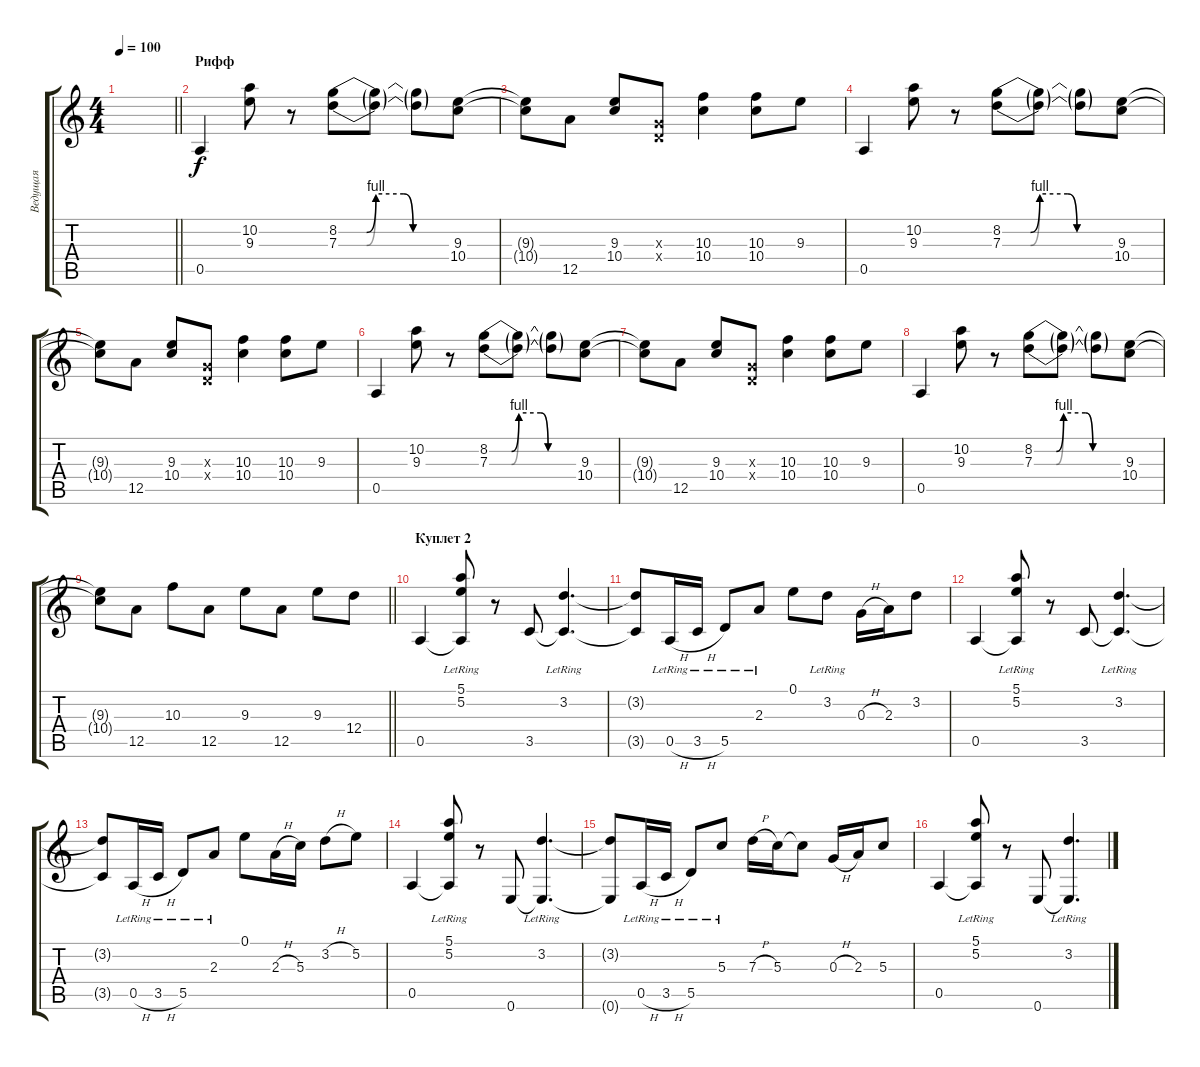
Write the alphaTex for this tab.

\track ("Ведущая" "Ведущая") {instrument electricguitarjazz}
\staff {score tabs}
\tuning (E4 B3 G3 D3 A2 E2) {hide}
\ts (4 4)
\tempo 100
\clef g2
\barLineRight lightlight
\ks c
|
\section ("" "Рифф")
0.5.4{instrument distortionguitar} (10.2 9.3).8 r.8 (8.2{be (custom 0 0 15 0 20 4 35 4 40 0 45 0 60 0)} 7.3{be (custom 0 0 15 0 20 4 35 4 40 0 45 0 60 0)}).8 (8.2{t} 7.3{t}).8 (8.2{t} 7.3{t}).8 (9.3 10.4).8 |
(9.3{t} 10.4{t}).8 12.5.8 (9.3 10.4).8 (0.3{x} 0.4{x}).8 (10.3 10.4).4 (10.3 10.4).8 9.3.8 |
0.5.4 (10.2 9.3).8 r.8 (8.2{be (custom 0 0 15 0 20 4 35 4 40 0 45 0 60 0)} 7.3{be (custom 0 0 15 0 20 4 35 4 40 0 45 0 60 0)}).8 (8.2{t} 7.3{t}).8 (8.2{t} 7.3{t}).8 (9.3 10.4).8 |
(9.3{t} 10.4{t}).8 12.5.8 (9.3 10.4).8 (0.3{x} 0.4{x}).8 (10.3 10.4).4 (10.3 10.4).8 9.3.8 |
0.5.4 (10.2 9.3).8 r.8 (8.2{be (custom 0 0 15 0 20 4 35 4 40 0 45 0 60 0)} 7.3{be (custom 0 0 15 0 20 4 35 4 40 0 45 0 60 0)}).8 (8.2{t} 7.3{t}).8 (8.2{t} 7.3{t}).8 (9.3 10.4).8 |
(9.3{t} 10.4{t}).8 12.5.8 (9.3 10.4).8 (0.3{x} 0.4{x}).8 (10.3 10.4).4 (10.3 10.4).8 9.3.8 |
0.5.4 (10.2 9.3).8 r.8 (8.2{be (custom 0 0 15 0 20 4 35 4 40 0 45 0 60 0)} 7.3{be (custom 0 0 15 0 20 4 35 4 40 0 45 0 60 0)}).8 (8.2{t} 7.3{t}).8 (8.2{t} 7.3{t}).8 (9.3 10.4).8 |
\barLineRight lightlight
(9.3{t} 10.4{t}).8 12.5.8 10.3.8 12.5.8 9.3.8 12.5.8 9.3.8 12.4.8 |
\section ("" "Куплет 2")
0.5.4{instrument electricguitarjazz} (5.1{lr} 5.2{lr} 0.5{t}).8 r.8 3.5.8 (3.2{lr} 3.5{t}).4{d} |
(3.2{t} 3.5{t}).8 0.5{h lr}.16 3.5{h lr}.16 5.5{lr}.8 2.3{lr}.8 0.1.8 3.2{lr}.8 0.3{h}.16 2.3.16 3.2.8 |
0.5.4 (5.1{lr} 5.2{lr} 0.5{t}).8 r.8 3.5.8 (3.2{lr} 3.5{t}).4{d} |
(3.2{t} 3.5{t}).8 0.5{h lr}.16 3.5{h lr}.16 5.5{lr}.8 2.3{lr}.8 0.1.8 2.3{h}.16 5.3.16 3.2{h}.8 5.2.8 |
0.5.4 (5.1{lr} 5.2{lr} 0.5{t}).8 r.8 0.6.8 (3.2{lr} 0.6{t}).4{d} |
(3.2{t} 0.6{t}).8 0.5{h lr}.16 3.5{h lr}.16 5.5{lr}.8 5.3{lr}.8 7.3{h}.16 5.3.16 5.3{t}.8 0.3{h}.16 2.3.16 5.3.8 |
0.5.4 (5.1{lr} 5.2{lr} 0.5{t}).8 r.8 0.6.8 (3.2{lr} 0.6{t}).4{d}
